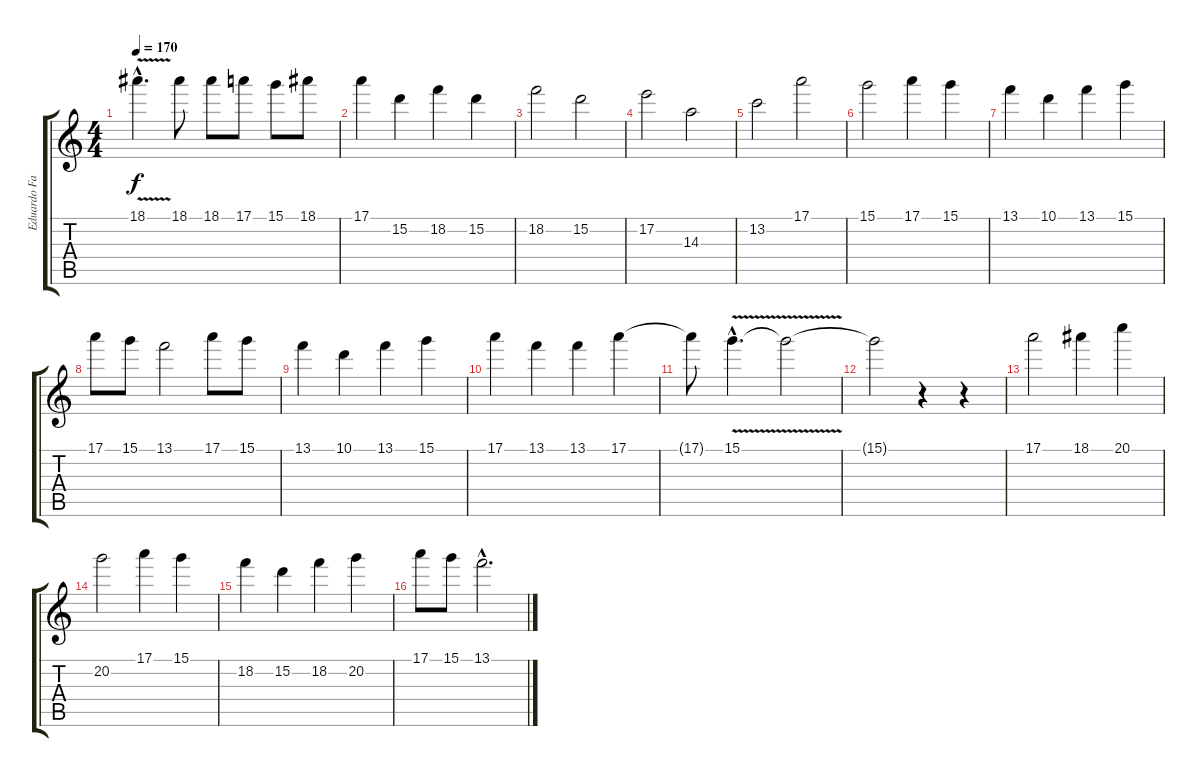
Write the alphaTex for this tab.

\track ("Eduardo Falaschi" "Eduardo Fa") {instrument overdrivenguitar}
\staff {score tabs}
\tuning (E4 B3 G3 D3 A2 E2) {hide}
\ts (4 4)
\tempo 170
\clef g2
\ks c
18.1{v hac}.4{d dy f} 18.1.8 18.1.8 17.1.8 15.1.8 18.1.8 |
17.1.4 15.2.4 18.2.4 15.2.4 |
18.2.2 15.2.2 |
17.2.2 14.3.2 |
13.2.2 17.1.2 |
15.1.2 17.1.4 15.1.4 |
13.1.4 10.1.4 13.1.4 15.1.4 |
17.1.8 15.1.8 13.1.2 17.1.8 15.1.8 |
13.1.4 10.1.4 13.1.4 15.1.4 |
17.1.4 13.1.4 13.1.4 17.1.4 |
17.1{t}.8 15.1{v hac}.4{d} 15.1{t}.2 |
15.1{t}.2 r.4 r.4 |
17.1.2 18.1.4 20.1.4 |
20.2.2 17.1.4 15.1.4 |
18.2.4 15.2.4 18.2.4 20.2.4 |
17.1.8 15.1.8 13.1{hac}.2{d}
